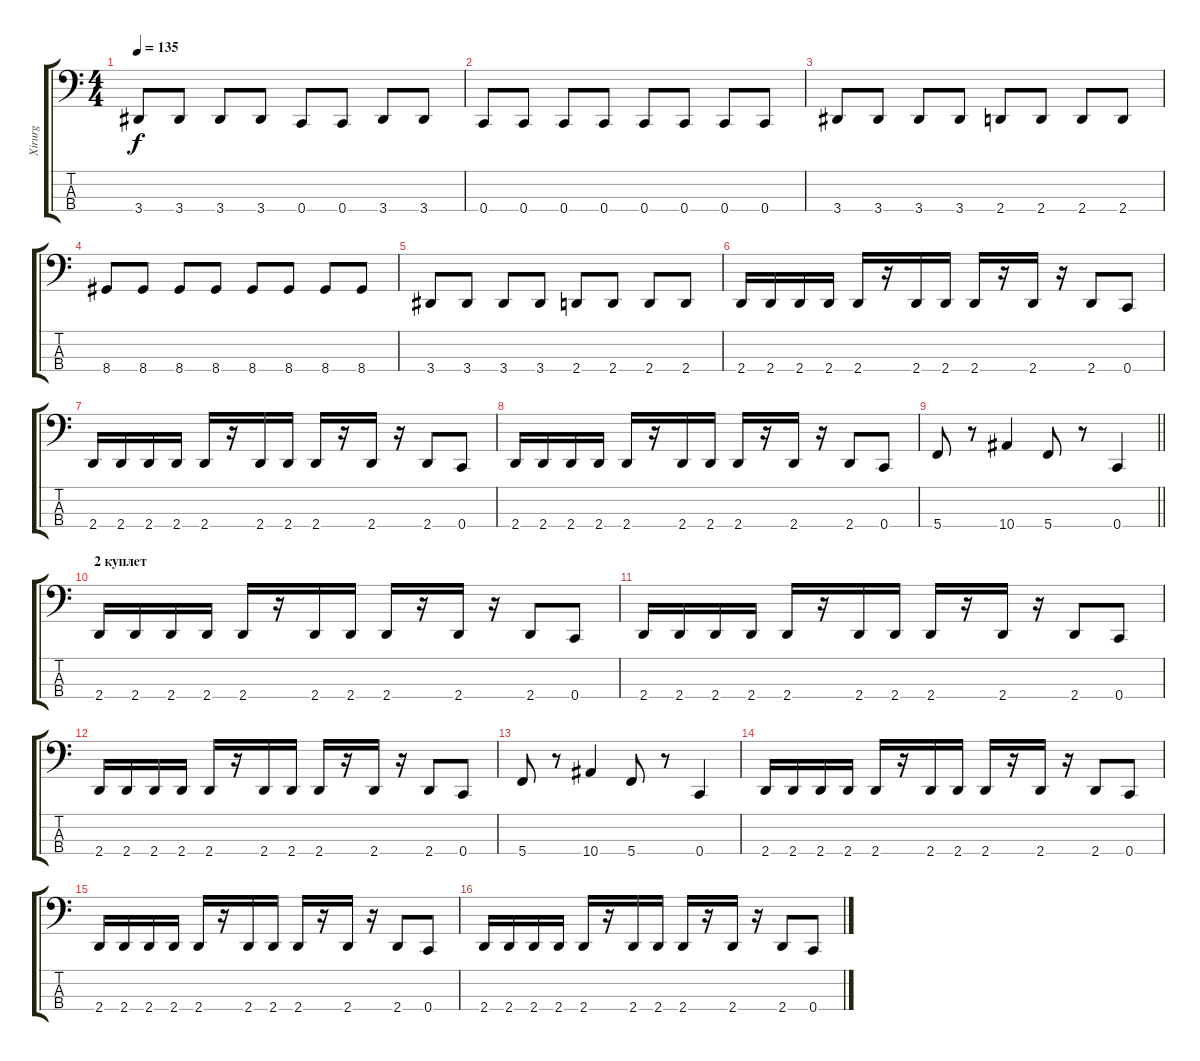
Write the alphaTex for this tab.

\track ("Xirurg" "Xirurg") {instrument slapbass1}
\staff {score tabs}
\tuning (Eb2 Bb1 F1 C1) {hide}
\ts (4 4)
\tempo 135
\clef f4
\ks c
3.4.8{dy f} 3.4.8 3.4.8 3.4.8 0.4.8 0.4.8 3.4.8 3.4.8 |
0.4.8 0.4.8 0.4.8 0.4.8 0.4.8 0.4.8 0.4.8 0.4.8 |
3.4.8 3.4.8 3.4.8 3.4.8 2.4.8 2.4.8 2.4.8 2.4.8 |
8.4.8 8.4.8 8.4.8 8.4.8 8.4.8 8.4.8 8.4.8 8.4.8 |
3.4.8 3.4.8 3.4.8 3.4.8 2.4.8 2.4.8 2.4.8 2.4.8 |
2.4.16 2.4.16 2.4.16 2.4.16 2.4.16 r.16 2.4.16 2.4.16 2.4.16 r.16 2.4.16 r.16 2.4.8 0.4.8 |
2.4.16 2.4.16 2.4.16 2.4.16 2.4.16 r.16 2.4.16 2.4.16 2.4.16 r.16 2.4.16 r.16 2.4.8 0.4.8 |
2.4.16 2.4.16 2.4.16 2.4.16 2.4.16 r.16 2.4.16 2.4.16 2.4.16 r.16 2.4.16 r.16 2.4.8 0.4.8 |
\barLineRight lightlight
5.4.8 r.8 10.4.4 5.4.8 r.8 0.4.4 |
\section ("" "2 куплет")
2.4.16 2.4.16 2.4.16 2.4.16 2.4.16 r.16 2.4.16 2.4.16 2.4.16 r.16 2.4.16 r.16 2.4.8 0.4.8 |
2.4.16 2.4.16 2.4.16 2.4.16 2.4.16 r.16 2.4.16 2.4.16 2.4.16 r.16 2.4.16 r.16 2.4.8 0.4.8 |
2.4.16 2.4.16 2.4.16 2.4.16 2.4.16 r.16 2.4.16 2.4.16 2.4.16 r.16 2.4.16 r.16 2.4.8 0.4.8 |
5.4.8 r.8 10.4.4 5.4.8 r.8 0.4.4 |
2.4.16 2.4.16 2.4.16 2.4.16 2.4.16 r.16 2.4.16 2.4.16 2.4.16 r.16 2.4.16 r.16 2.4.8 0.4.8 |
2.4.16 2.4.16 2.4.16 2.4.16 2.4.16 r.16 2.4.16 2.4.16 2.4.16 r.16 2.4.16 r.16 2.4.8 0.4.8 |
2.4.16 2.4.16 2.4.16 2.4.16 2.4.16 r.16 2.4.16 2.4.16 2.4.16 r.16 2.4.16 r.16 2.4.8 0.4.8
